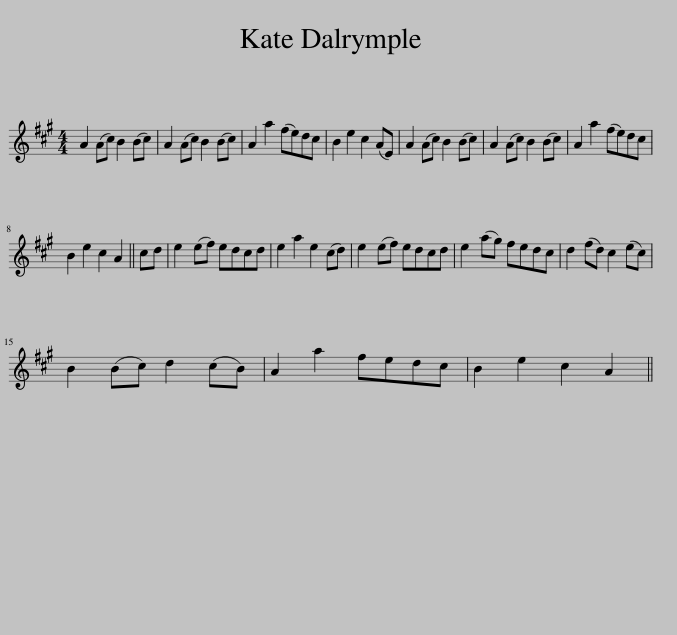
X:1
L:1/8
M:4/4
I:linebreak $
K:A
V:1 treble
V:1
 A2 (Ac) B2 (Bc) | A2 (Ac) B2 (Bc) | A2 a2 (fe)dc | B2 e2 c2 (AE) | A2 (Ac) B2 (Bc) | %5
 A2 (Ac) B2 (Bc) | A2 a2 (fe)dc |$ B2 e2 c2 A2 || cd | e2 (ef) edcd | %10
 e2 a2 e2 (cd) | e2 (ef) edcd | e2 (ag) fedc | d2 (fd) c2 (ec) |$ B2 (Bc) d2 (cB) | %15
 A2 a2 fedc | B2 e2 c2 A2 || %17
